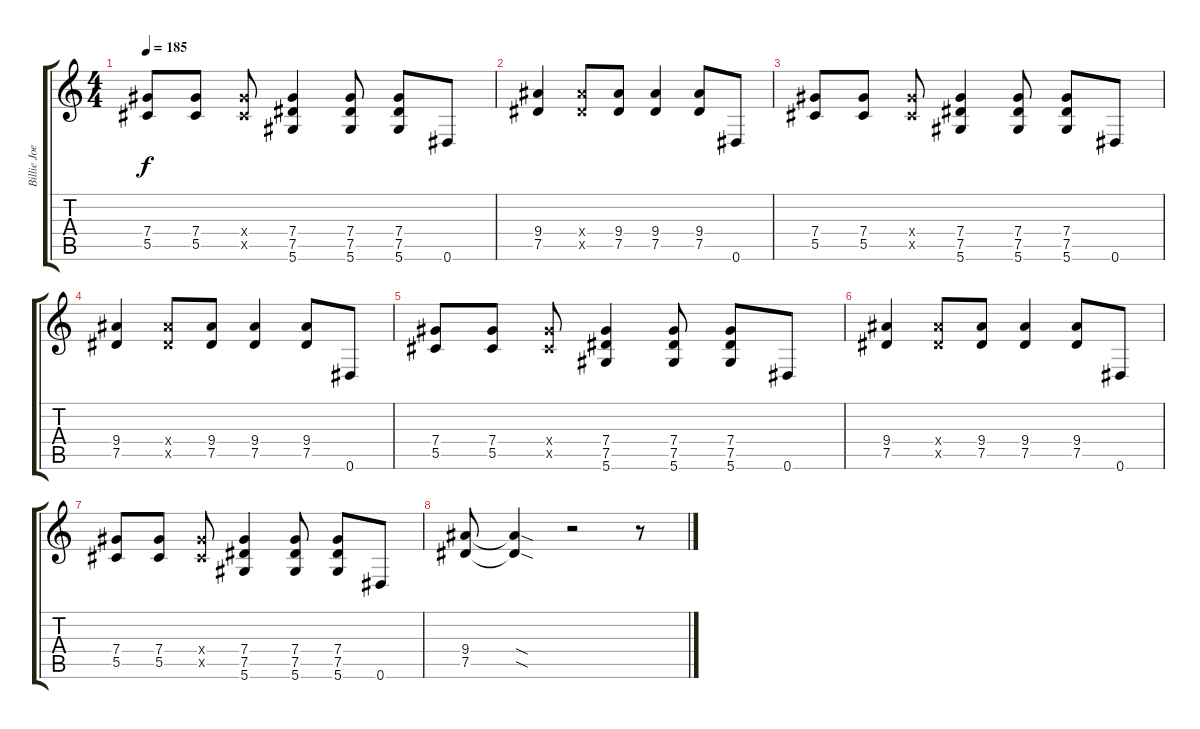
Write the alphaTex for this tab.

\track ("Billie Joe" "Billie Joe") {instrument overdrivenguitar}
\staff {score tabs}
\tuning (Eb4 Bb3 Gb3 Db3 Ab2 Eb2) {hide}
\ts (4 4)
\tempo 185
\clef g2
\ks c
(7.4 5.5).8{dy f} (7.4 5.5).8 (7.4{x} 5.5{x}).8 (7.4 7.5 5.6).4 (7.4 7.5 5.6).8 (7.4 7.5 5.6).8 0.6.8 |
(9.4 7.5).4 (9.4{x} 7.5{x}).8 (9.4 7.5).8 (9.4 7.5).4 (9.4 7.5).8 0.6.8 |
(7.4 5.5).8 (7.4 5.5).8 (7.4{x} 5.5{x}).8 (7.4 7.5 5.6).4 (7.4 7.5 5.6).8 (7.4 7.5 5.6).8 0.6.8 |
(9.4 7.5).4 (9.4{x} 7.5{x}).8 (9.4 7.5).8 (9.4 7.5).4 (9.4 7.5).8 0.6.8 |
(7.4 5.5).8 (7.4 5.5).8 (7.4{x} 5.5{x}).8 (7.4 7.5 5.6).4 (7.4 7.5 5.6).8 (7.4 7.5 5.6).8 0.6.8 |
(9.4 7.5).4 (9.4{x} 7.5{x}).8 (9.4 7.5).8 (9.4 7.5).4 (9.4 7.5).8 0.6.8 |
(7.4 5.5).8 (7.4 5.5).8 (7.4{x} 5.5{x}).8 (7.4 7.5 5.6).4 (7.4 7.5 5.6).8 (7.4 7.5 5.6).8 0.6.8 |
(9.4 7.5).8 (9.4{sod t} 7.5{sod t}).4 r.2 r.8
